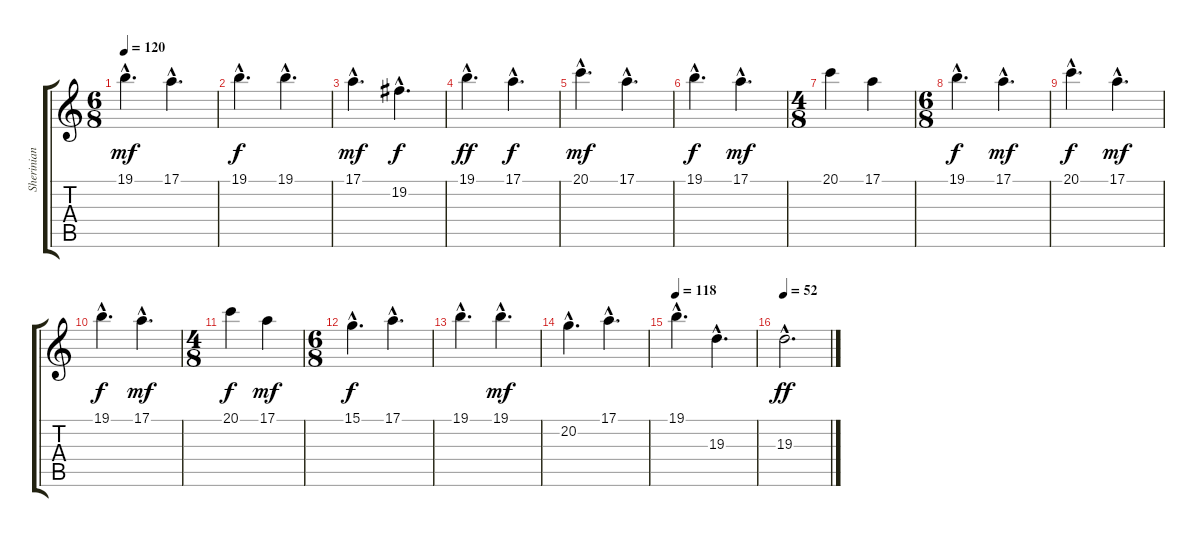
\track ("Sherinian Polysynth" "Sherinian ") {instrument pad3polysynth}
\staff {score tabs}
\tuning (E4 B3 G3 D3 A2 E2) {hide}
\ts (6 8)
\tempo 120
\clef g2
\ks c
19.1{hac}.4{d dy mf} 17.1{hac}.4{d} |
19.1{hac}.4{d dy f} 19.1{hac}.4{d} |
17.1{hac}.4{d dy mf} 19.2{hac}.4{d dy f} |
19.1{hac}.4{d dy ff} 17.1{hac}.4{d dy f} |
20.1{hac}.4{d dy mf} 17.1{hac}.4{d} |
19.1{hac}.4{d dy f} 17.1{hac}.4{d dy mf} |
\ts (4 8)
20.1.4 17.1.4 |
\ts (6 8)
19.1{hac}.4{d dy f} 17.1{hac}.4{d dy mf} |
20.1{hac}.4{d dy f} 17.1{hac}.4{d dy mf} |
19.1{hac}.4{d dy f} 17.1{hac}.4{d dy mf} |
\ts (4 8)
20.1.4{dy f} 17.1.4{dy mf} |
\ts (6 8)
15.1{hac}.4{d dy f} 17.1{hac}.4{d} |
19.1{hac}.4{d} 19.1{hac}.4{d dy mf} |
20.2{hac}.4{d} 17.1{hac}.4{d} |
\tempo 118
19.1{hac}.4{d} 19.3{hac}.4{d} |
\tempo 52
19.3{hac}.2{d dy ff}
